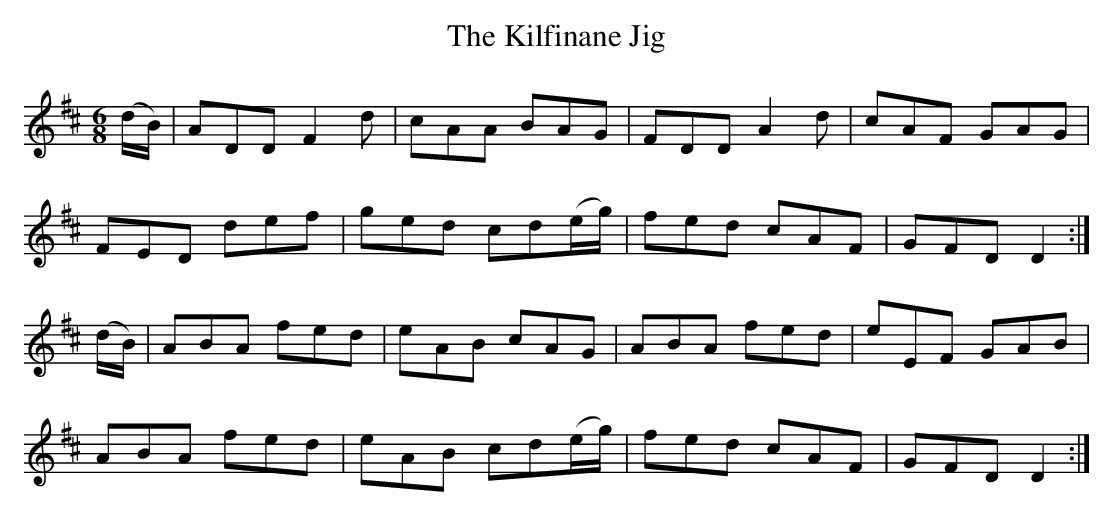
X:1
T: The Kilfinane Jig
M: 6/8
L: 1/8
K: D
(d/B/)|ADD F2d|cAA BAG|FDD A2d|cAF GAG|
FED def|ged cd(e/g/)|fed cAF|GFD D2:|
(d/B/)|ABA fed|eAB cAG|ABA fed|eEF GAB|
ABA fed|eAB cd(e/g/)|fed cAF|GFD D2:|
